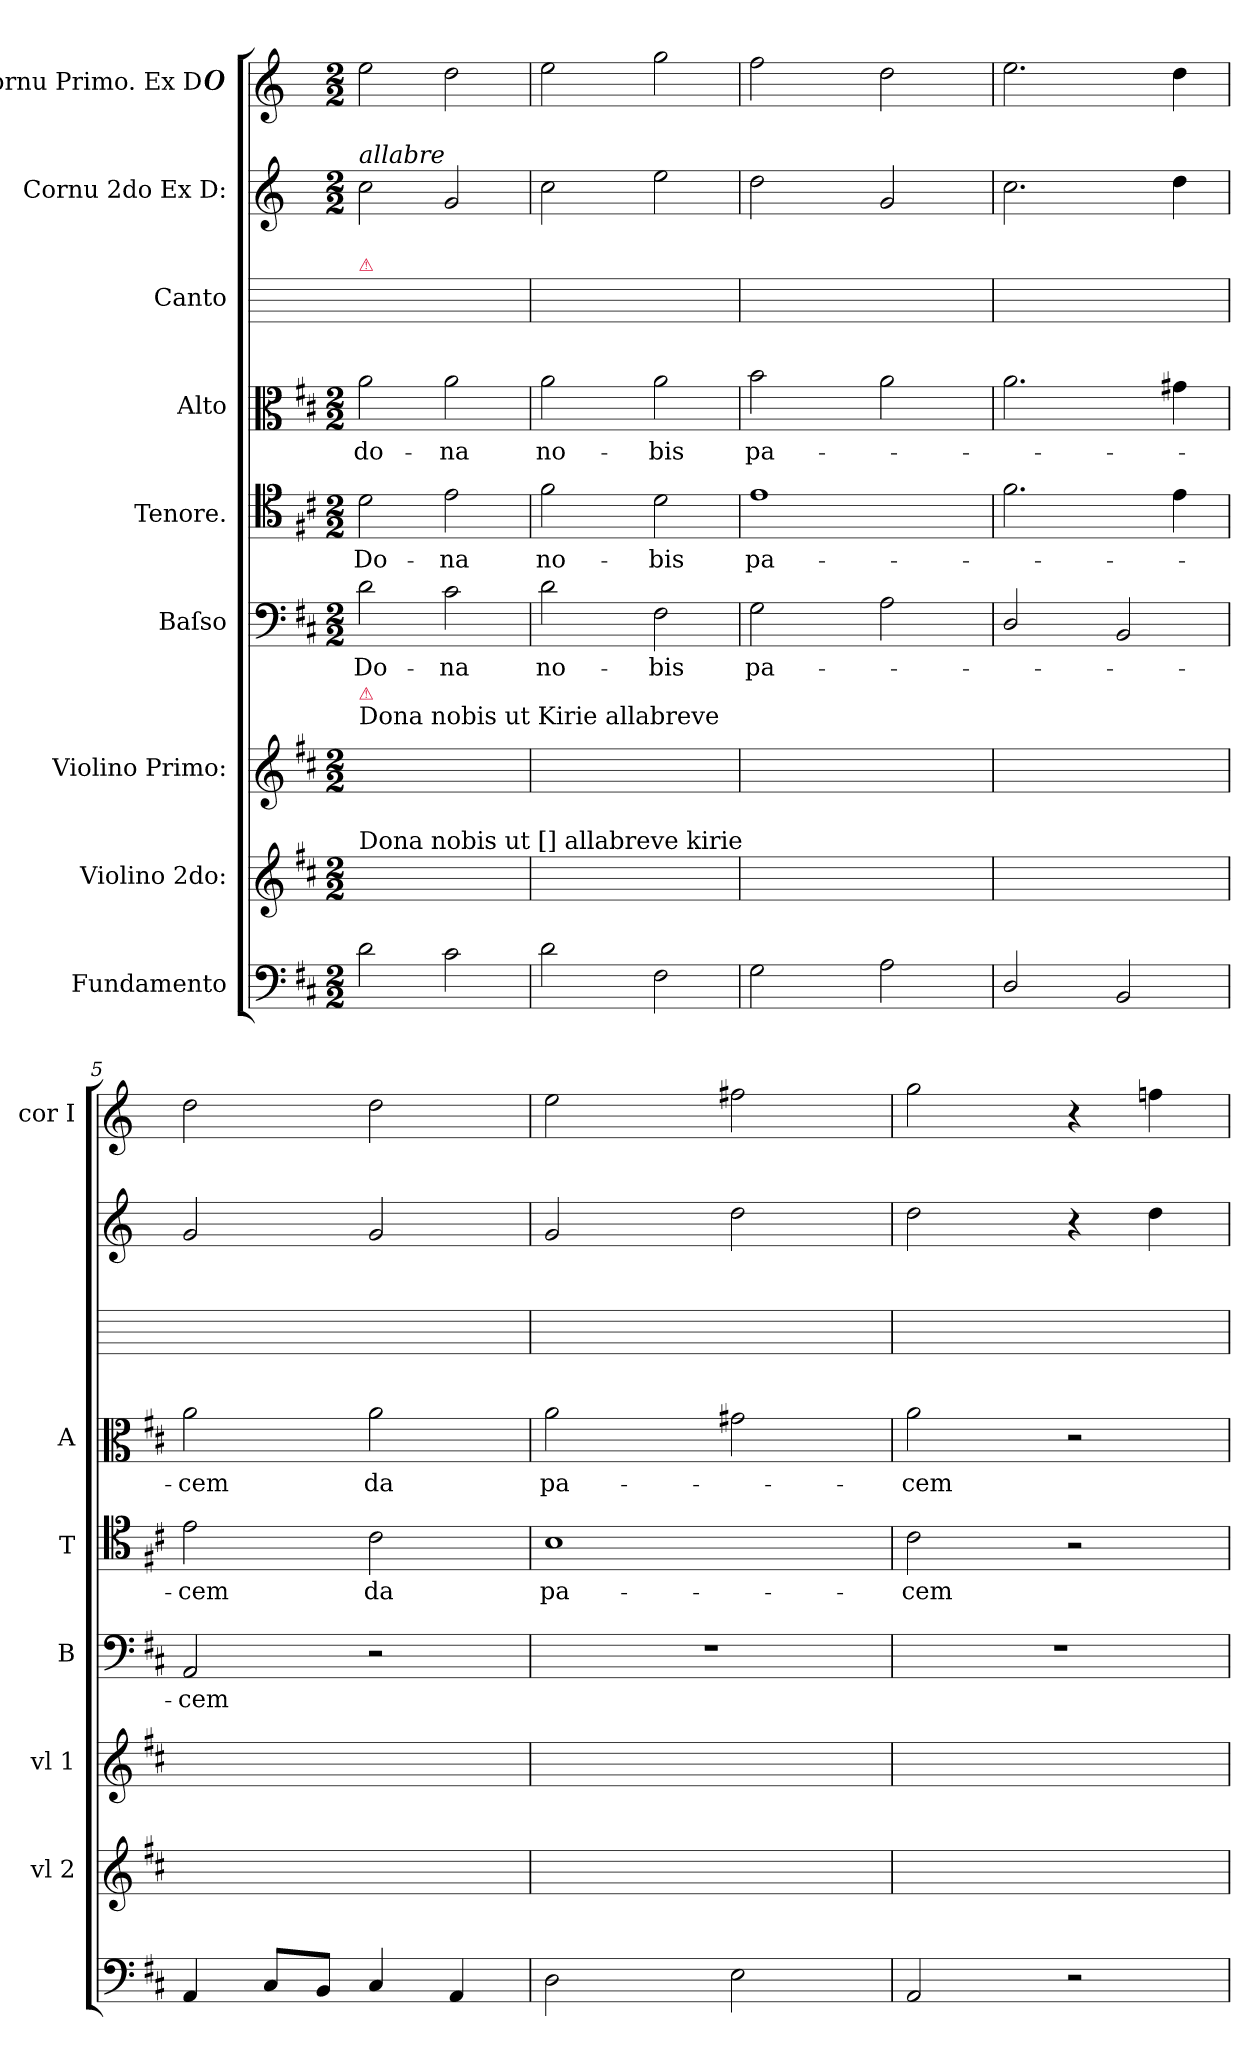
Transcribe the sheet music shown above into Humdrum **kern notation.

**kern	**kern	**kern	**kern	**text	**kern	**text	**kern	**text	**kern	**kern	**kern
*part9	*part8	*part7	*part6	*part6	*part5	*part5	*part4	*part4	*part3	*part2	*part1
*staff9	*staff8	*staff7	*staff6	*staff6	*staff5	*staff5	*staff4	*staff4	*staff3	*staff2	*staff1
*I"Fundamento	*I"Violino 2do:	*I"Violino Primo:	*I"Baſso	*	*I"Tenore.	*	*I"Alto	*	*I"Canto	*I"Cornu 2do Ex D:	*I"Cornu Primo. Ex D#
*	*I'vl 2	*I'vl 1	*I'B	*	*I'T	*	*I'A	*	*	*	*I'cor I
*clefF4	*clefG2	*clefG2	*clefF4	*	*clefC4	*	*clefC3	*	*	*clefG2	*clefG2
*	*	*	*	*	*	*	*	*	*	*ITrd-1c-2	*ITrd-1c-2
*k[f#c#]	*k[f#c#]	*k[f#c#]	*k[f#c#]	*	*k[f#c#]	*	*k[f#c#]	*	*	*k[f#c#]	*k[f#c#]
*D:	*D:	*D:	*D:	*	*D:	*	*D:	*	*	*D:	*D:
*M2/2	*M2/2	*M2/2	*M2/2	*	*M2/2	*	*M2/2	*	*	*M2/2	*M2/2
=1	=1	=1	=1	=1	=1	=1	=1	=1	=1	=1	=1
!	!	!	!	!	!	!	!	!	!	!LO:TX:a:i:t=allabre	!
!	!	!	!	!	!	!	!	!	!LO:TX:a:color=crimson:t=⚠	!	!
!	!	!LO:TX:a:t=Dona nobis ut Kirie allabreve	!	!	!	!	!	!	!	!	!
!	!	!LO:TX:a:color=crimson:t=⚠	!	!	!	!	!	!	!	!	!
!	!LO:TX:a:t=Dona nobis ut [] allabreve kirie	!	!	!	!	!	!	!	!	!	!
2d\	1ryy	2dd\yy	2d\	Do-	2d\	Do-	2a\	do-	1ryy	2dd\	2ff#\
2c#\	.	2aa\yy	2c#\	-na	2e\	-na	2a\	-na	.	2a/	2ee\
=2	=2	=2	=2	=2	=2	=2	=2	=2	=2	=2	=2
2d\	1ryy	4ff#\yy	2d\	no-	2f#\	no-	2a\	no-	1ryy	2dd\	2ff#\
.	.	4dd\yy	.	.	.	.	.	.	.	.	.
2F#\	.	[2ddd\yy	2F#\	-bis	2d\	-bis	2a\	-bis	.	2ff#\	2aa\
=3	=3	=3	=3	=3	=3	=3	=3	=3	=3	=3	=3
2G\	1ryy	4ddd\yy]	2G\	pa-	1e	pa-	2b\	pa-	1ryy	2ee\	2gg\
.	.	8ccc#\Lyy	.	.	.	.	.	.	.	.	.
.	.	8bb\Jyy	.	.	.	.	.	.	.	.	.
2A\	.	4aa\yy	2A\	.	.	.	2a\	.	.	2a/	2ee\
.	.	4gg\yy	.	.	.	.	.	.	.	.	.
=4	=4	=4	=4	=4	=4	=4	=4	=4	=4	=4	=4
2D/	2a/yy	4ff#\yy	2D/	.	2.f#\	.	2.a\	.	1ryy	2.dd\	2.ff#\
.	.	4dd\yy	.	.	.	.	.	.	.	.	.
2BB/	2dd\yy	4ff#\yy	2BB/	.	.	.	.	.	.	.	.
.	.	4gg#X\yy	.	.	4e\	.	4g#X\	.	.	4ee\	4ee\
=5	=5	=5	=5	=5	=5	=5	=5	=5	=5	=5	=5
4AA/	4cc#\yy	2aa\yy	2AA/	-cem	2e\	-cem	2a\	-cem	1ryy	2a/	2ee\
8C#/L	4a/yy	.	.	.	.	.	.	.	.	.	.
8BB/J	.	.	.	.	.	.	.	.	.	.	.
4C#/	[2aa\yy	4ryy	2r	.	2c#\	da	2a\	da	.	2a/	2ee\
4AA/	.	4ccc#\yy	.	.	.	.	.	.	.	.	.
=6	=6	=6	=6	=6	=6	=6	=6	=6	=6	=6	=6
2D\	4aa\yy]	2bb\yy	1r	.	1B	pa-	2a\	pa-	1ryy	2a/	2ff#\
.	8gg#X\Lyy	.	.	.	.	.	.	.	.	.	.
.	8ff#\Jyy	.	.	.	.	.	.	.	.	.	.
2E\	4ee\yy	2gg#X\yy	.	.	.	.	2g#X\	.	.	2ee\	2gg#X\
.	4dd\yy	.	.	.	.	.	.	.	.	.	.
=7	=7	=7	=7	=7	=7	=7	=7	=7	=7	=7	=7
2AA/	4cc#\yy	4aa\yy	1r	.	2c#\	-cem	2a\	-cem	1ryy	2ee\	2aa\
.	4a\yy	4a/yy	.	.	.	.	.	.	.	.	.
2r	4b\yy	2ggn\yy	.	.	2r	.	2r	.	.	4r	4r
.	4cc#\yy	.	.	.	.	.	.	.	.	4ee\	4ggn\
=	=	=	=	=	=	=	=	=	=	=	=
*-	*-	*-	*-	*-	*-	*-	*-	*-	*-	*-	*-
